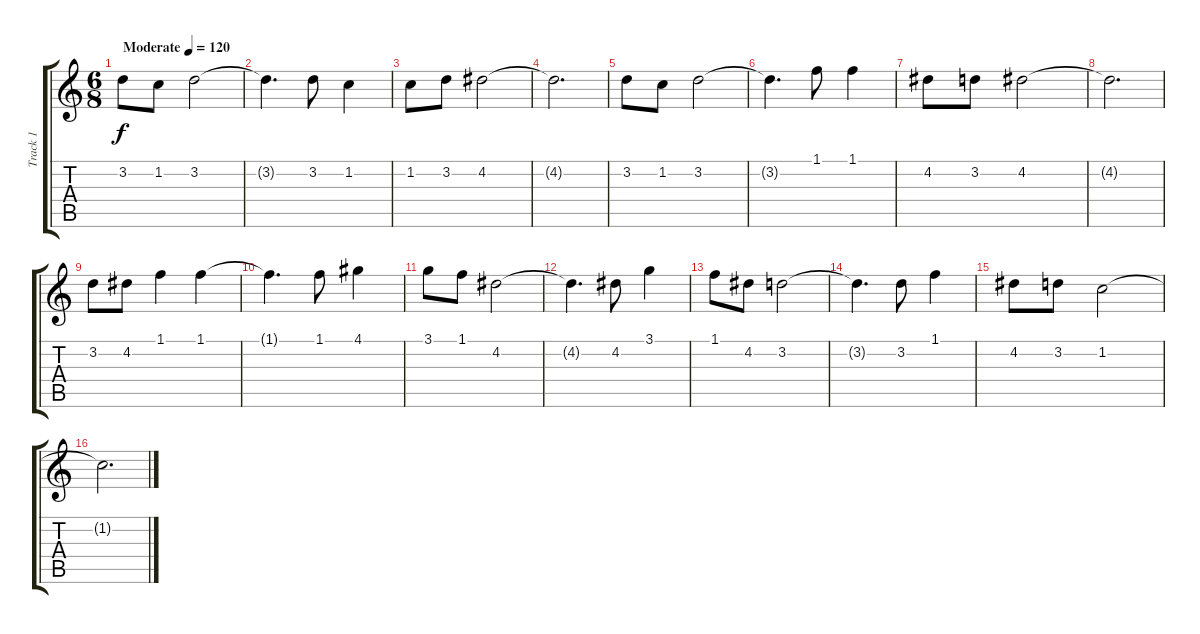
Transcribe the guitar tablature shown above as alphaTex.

\track ("Track 1" "Track 1") {instrument acousticguitarsteel}
\staff {score tabs}
\tuning (E4 B3 G3 D3 A2 E2) {hide}
\ts (6 8)
\tempo (120 "Moderate")
\clef g2
\ks c
3.2.8{dy f instrument acousticguitarsteel} 1.2.8 3.2.2 |
3.2{t}.4{d} 3.2.8 1.2.4 |
1.2.8 3.2.8 4.2.2 |
4.2{t}.2{d} |
3.2.8 1.2.8 3.2.2 |
3.2{t}.4{d} 1.1.8 1.1.4 |
4.2.8 3.2.8 4.2.2 |
4.2{t}.2{d} |
3.2.8 4.2.8 1.1.4 1.1.4 |
1.1{t}.4{d} 1.1.8 4.1.4 |
3.1.8 1.1.8 4.2.2 |
4.2{t}.4{d} 4.2.8 3.1.4 |
1.1.8 4.2.8 3.2.2 |
3.2{t}.4{d} 3.2.8 1.1.4 |
4.2.8 3.2.8 1.2.2 |
1.2{t}.2{d}
